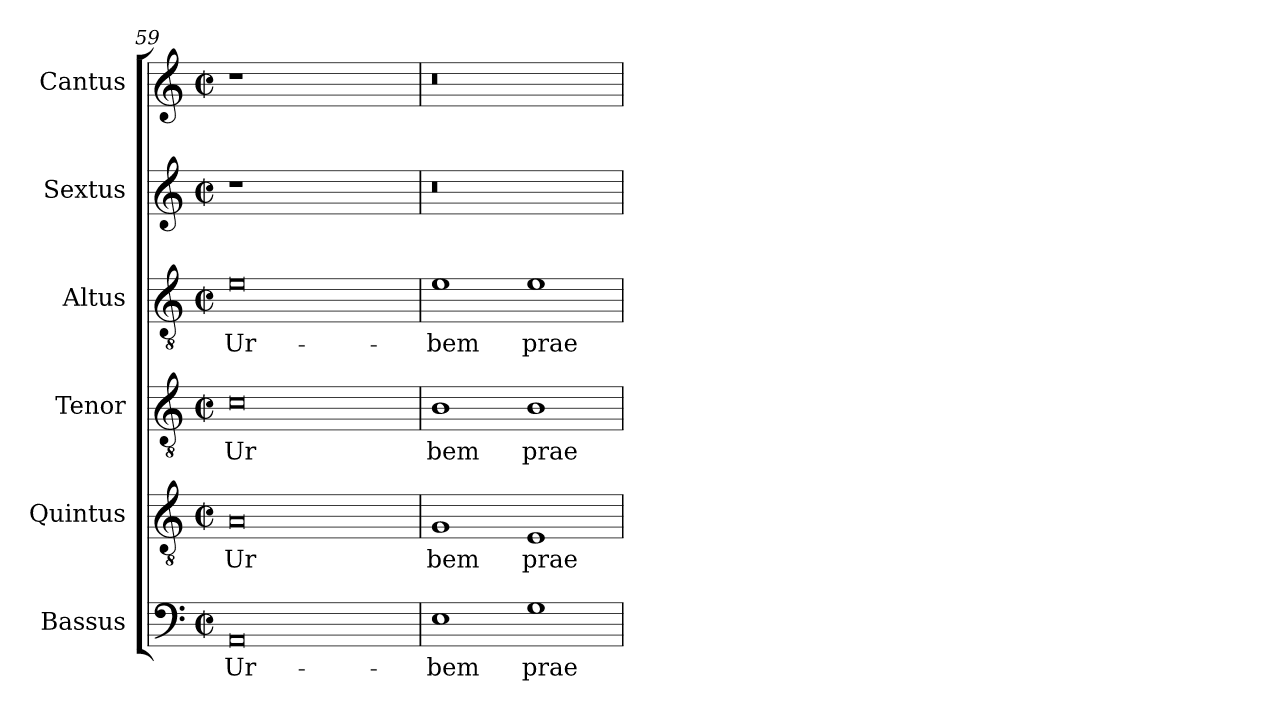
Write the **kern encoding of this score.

**kern	**text	**kern	**text	**kern	**text	**kern	**text	**kern	**kern
*part6	*part6	*part5	*part5	*part4	*part4	*part3	*part3	*part2	*part1
*staff6	*staff6	*staff5	*staff5	*staff4	*staff4	*staff3	*staff3	*staff2	*staff1
*I"Bassus	*	*I"Quintus	*	*I"Tenor	*	*I"Altus	*	*I"Sextus	*I"Cantus
*I'Bassus	*	*I'Quintus	*	*I'Tenor	*	*I'Altus	*	*	*I'Cantus
!!LO:PB:g=z
*clefF4	*	*clefGv2	*	*clefGv2	*	*clefGv2	*	*clefG2	*clefG2
*k[]	*	*k[]	*	*k[]	*	*k[]	*	*k[]	*k[]
*C:	*	*C:	*	*C:	*	*C:	*	*C:	*C:
*M2/2	*	*M2/2	*	*M2/2	*	*M2/2	*	*M2/2	*M2/2
*met(c|)	*	*met(c|)	*	*met(c|)	*	*met(c|)	*	*met(c|)	*met(c|)
=59	=59	=59	=59	=59	=59	=59	=59	=59	=59
!	!LO:LY:b:cj	!	!LO:LY:b	!	!LO:LY:b	!	!LO:LY:b:cj	!	!
0AA	Ur-	0A	Ur	0c	Ur	0e	Ur-	1r	1r
.	.	.	.	.	.	.	.	1ryy	1ryy
=60	=60	=60	=60	=60	=60	=60	=60	=60	=60
!	!LO:LY:b:cj	!	!LO:LY:b	!	!LO:LY:b	!	!LO:LY:b:cj	!	!
1E	-bem	1G	bem	1B	bem	1e	-bem	0r	0r
!	!LO:LY:b:cj	!	!LO:LY:b	!	!LO:LY:b	!	!LO:LY:b:cj	!	!
1G	prae-	1E	prae	1B	prae	1e	prae-	.	.
=	=	=	=	=	=	=	=	=	=
*-	*-	*-	*-	*-	*-	*-	*-	*-	*-
